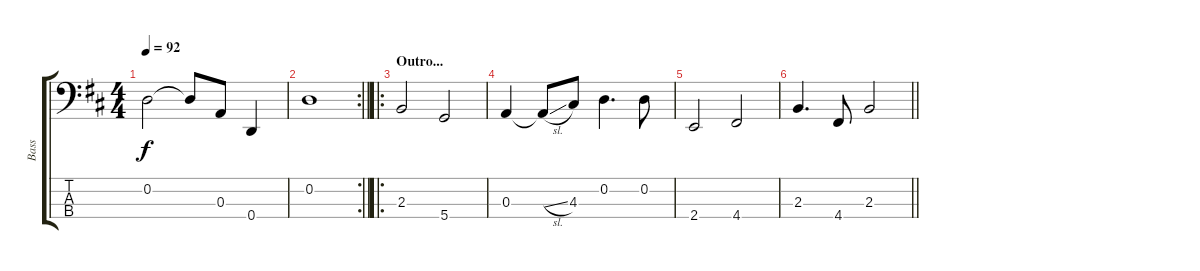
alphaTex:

\track ("Bass" "Bass") {instrument electricbassfinger}
\staff {score tabs}
\tuning (G2 D2 A1 D1) {hide}
\ts (4 4)
\tempo 92
\clef f4
\ks d
0.2.2{dy f} 0.2{t}.8 0.3.8 0.4.4 |
\rc 2
\barLineRight lightlight
0.2.1 |
\ro
\section ("" "Outro...")
2.3.2 5.4.2 |
0.3.4 0.3{sl t}.8 4.3.8 0.2.4{d} 0.2.8 |
2.4.2 4.4.2 |
\barLineRight lightlight
2.3.4{d} 4.4.8 2.3.2
